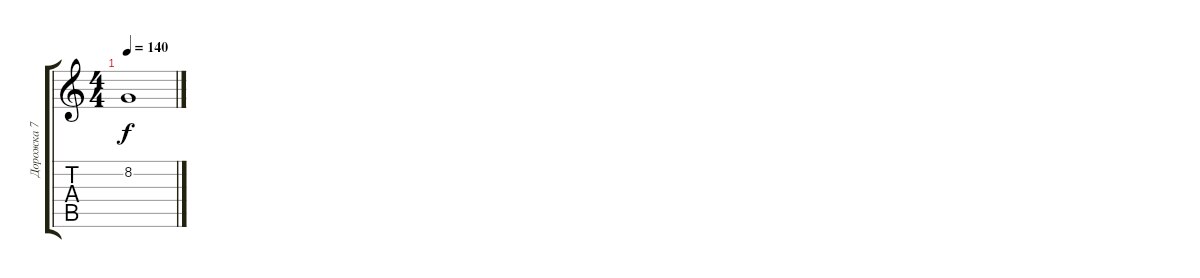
\track ("Дорожка 7" "Дорожка 7") {instrument trumpet}
\staff {score tabs}
\tuning (E4 B3 G3 D3 A2 E2) {hide}
\ts (4 4)
\tempo 140
\clef g2
\ks c
8.2{t}.1{dy f}
